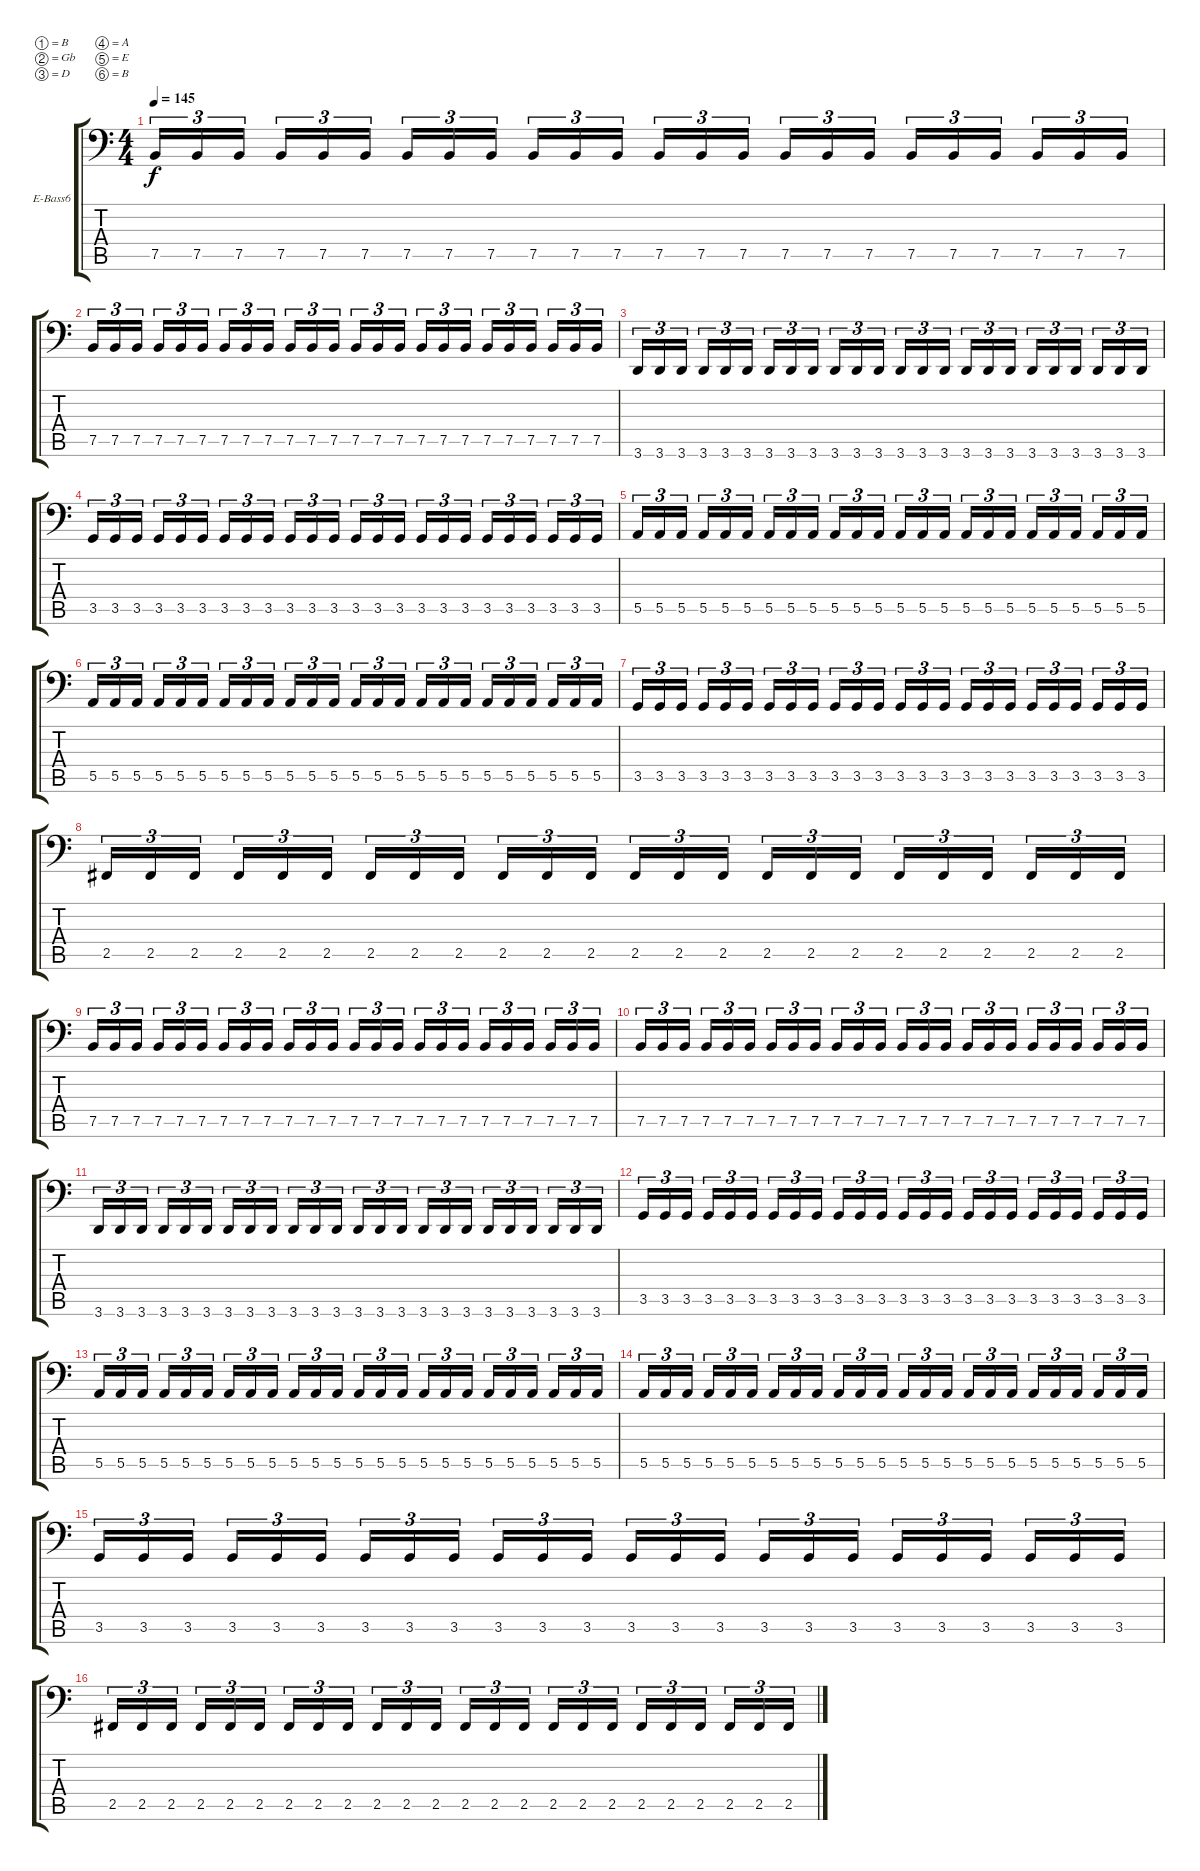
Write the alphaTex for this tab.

\bracketExtendMode groupsimilarinstruments
\firstSystemTrackNameOrientation horizontal
\otherSystemsTrackNameOrientation horizontal
\track ("TED LUNDSTROM" "E-Bass6") {instrument electricbasspick}
\staff {score tabs}
\tuning (B2 Gb2 D2 A1 E1 B0)
\ts (4 4)
\tempo 145
\clef f4
\ks c
7.5.16{tu (3 2) dy f} 7.5.16{tu (3 2)} 7.5.16{tu (3 2)} 7.5.16{tu (3 2)} 7.5.16{tu (3 2)} 7.5.16{tu (3 2)} 7.5.16{tu (3 2)} 7.5.16{tu (3 2)} 7.5.16{tu (3 2)} 7.5.16{tu (3 2)} 7.5.16{tu (3 2)} 7.5.16{tu (3 2)} 7.5.16{tu (3 2)} 7.5.16{tu (3 2)} 7.5.16{tu (3 2)} 7.5.16{tu (3 2)} 7.5.16{tu (3 2)} 7.5.16{tu (3 2)} 7.5.16{tu (3 2)} 7.5.16{tu (3 2)} 7.5.16{tu (3 2)} 7.5.16{tu (3 2)} 7.5.16{tu (3 2)} 7.5.16{tu (3 2)} |
7.5.16{tu (3 2)} 7.5.16{tu (3 2)} 7.5.16{tu (3 2)} 7.5.16{tu (3 2)} 7.5.16{tu (3 2)} 7.5.16{tu (3 2)} 7.5.16{tu (3 2)} 7.5.16{tu (3 2)} 7.5.16{tu (3 2)} 7.5.16{tu (3 2)} 7.5.16{tu (3 2)} 7.5.16{tu (3 2)} 7.5.16{tu (3 2)} 7.5.16{tu (3 2)} 7.5.16{tu (3 2)} 7.5.16{tu (3 2)} 7.5.16{tu (3 2)} 7.5.16{tu (3 2)} 7.5.16{tu (3 2)} 7.5.16{tu (3 2)} 7.5.16{tu (3 2)} 7.5.16{tu (3 2)} 7.5.16{tu (3 2)} 7.5.16{tu (3 2)} |
3.6.16{tu (3 2)} 3.6.16{tu (3 2)} 3.6.16{tu (3 2)} 3.6.16{tu (3 2)} 3.6.16{tu (3 2)} 3.6.16{tu (3 2)} 3.6.16{tu (3 2)} 3.6.16{tu (3 2)} 3.6.16{tu (3 2)} 3.6.16{tu (3 2)} 3.6.16{tu (3 2)} 3.6.16{tu (3 2)} 3.6.16{tu (3 2)} 3.6.16{tu (3 2)} 3.6.16{tu (3 2)} 3.6.16{tu (3 2)} 3.6.16{tu (3 2)} 3.6.16{tu (3 2)} 3.6.16{tu (3 2)} 3.6.16{tu (3 2)} 3.6.16{tu (3 2)} 3.6.16{tu (3 2)} 3.6.16{tu (3 2)} 3.6.16{tu (3 2)} |
3.5.16{tu (3 2)} 3.5.16{tu (3 2)} 3.5.16{tu (3 2)} 3.5.16{tu (3 2)} 3.5.16{tu (3 2)} 3.5.16{tu (3 2)} 3.5.16{tu (3 2)} 3.5.16{tu (3 2)} 3.5.16{tu (3 2)} 3.5.16{tu (3 2)} 3.5.16{tu (3 2)} 3.5.16{tu (3 2)} 3.5.16{tu (3 2)} 3.5.16{tu (3 2)} 3.5.16{tu (3 2)} 3.5.16{tu (3 2)} 3.5.16{tu (3 2)} 3.5.16{tu (3 2)} 3.5.16{tu (3 2)} 3.5.16{tu (3 2)} 3.5.16{tu (3 2)} 3.5.16{tu (3 2)} 3.5.16{tu (3 2)} 3.5.16{tu (3 2)} |
5.5.16{tu (3 2)} 5.5.16{tu (3 2)} 5.5.16{tu (3 2)} 5.5.16{tu (3 2)} 5.5.16{tu (3 2)} 5.5.16{tu (3 2)} 5.5.16{tu (3 2)} 5.5.16{tu (3 2)} 5.5.16{tu (3 2)} 5.5.16{tu (3 2)} 5.5.16{tu (3 2)} 5.5.16{tu (3 2)} 5.5.16{tu (3 2)} 5.5.16{tu (3 2)} 5.5.16{tu (3 2)} 5.5.16{tu (3 2)} 5.5.16{tu (3 2)} 5.5.16{tu (3 2)} 5.5.16{tu (3 2)} 5.5.16{tu (3 2)} 5.5.16{tu (3 2)} 5.5.16{tu (3 2)} 5.5.16{tu (3 2)} 5.5.16{tu (3 2)} |
5.5.16{tu (3 2)} 5.5.16{tu (3 2)} 5.5.16{tu (3 2)} 5.5.16{tu (3 2)} 5.5.16{tu (3 2)} 5.5.16{tu (3 2)} 5.5.16{tu (3 2)} 5.5.16{tu (3 2)} 5.5.16{tu (3 2)} 5.5.16{tu (3 2)} 5.5.16{tu (3 2)} 5.5.16{tu (3 2)} 5.5.16{tu (3 2)} 5.5.16{tu (3 2)} 5.5.16{tu (3 2)} 5.5.16{tu (3 2)} 5.5.16{tu (3 2)} 5.5.16{tu (3 2)} 5.5.16{tu (3 2)} 5.5.16{tu (3 2)} 5.5.16{tu (3 2)} 5.5.16{tu (3 2)} 5.5.16{tu (3 2)} 5.5.16{tu (3 2)} |
3.5.16{tu (3 2)} 3.5.16{tu (3 2)} 3.5.16{tu (3 2)} 3.5.16{tu (3 2)} 3.5.16{tu (3 2)} 3.5.16{tu (3 2)} 3.5.16{tu (3 2)} 3.5.16{tu (3 2)} 3.5.16{tu (3 2)} 3.5.16{tu (3 2)} 3.5.16{tu (3 2)} 3.5.16{tu (3 2)} 3.5.16{tu (3 2)} 3.5.16{tu (3 2)} 3.5.16{tu (3 2)} 3.5.16{tu (3 2)} 3.5.16{tu (3 2)} 3.5.16{tu (3 2)} 3.5.16{tu (3 2)} 3.5.16{tu (3 2)} 3.5.16{tu (3 2)} 3.5.16{tu (3 2)} 3.5.16{tu (3 2)} 3.5.16{tu (3 2)} |
2.5.16{tu (3 2)} 2.5.16{tu (3 2)} 2.5.16{tu (3 2)} 2.5.16{tu (3 2)} 2.5.16{tu (3 2)} 2.5.16{tu (3 2)} 2.5.16{tu (3 2)} 2.5.16{tu (3 2)} 2.5.16{tu (3 2)} 2.5.16{tu (3 2)} 2.5.16{tu (3 2)} 2.5.16{tu (3 2)} 2.5.16{tu (3 2)} 2.5.16{tu (3 2)} 2.5.16{tu (3 2)} 2.5.16{tu (3 2)} 2.5.16{tu (3 2)} 2.5.16{tu (3 2)} 2.5.16{tu (3 2)} 2.5.16{tu (3 2)} 2.5.16{tu (3 2)} 2.5.16{tu (3 2)} 2.5.16{tu (3 2)} 2.5.16{tu (3 2)} |
7.5.16{tu (3 2)} 7.5.16{tu (3 2)} 7.5.16{tu (3 2)} 7.5.16{tu (3 2)} 7.5.16{tu (3 2)} 7.5.16{tu (3 2)} 7.5.16{tu (3 2)} 7.5.16{tu (3 2)} 7.5.16{tu (3 2)} 7.5.16{tu (3 2)} 7.5.16{tu (3 2)} 7.5.16{tu (3 2)} 7.5.16{tu (3 2)} 7.5.16{tu (3 2)} 7.5.16{tu (3 2)} 7.5.16{tu (3 2)} 7.5.16{tu (3 2)} 7.5.16{tu (3 2)} 7.5.16{tu (3 2)} 7.5.16{tu (3 2)} 7.5.16{tu (3 2)} 7.5.16{tu (3 2)} 7.5.16{tu (3 2)} 7.5.16{tu (3 2)} |
7.5.16{tu (3 2)} 7.5.16{tu (3 2)} 7.5.16{tu (3 2)} 7.5.16{tu (3 2)} 7.5.16{tu (3 2)} 7.5.16{tu (3 2)} 7.5.16{tu (3 2)} 7.5.16{tu (3 2)} 7.5.16{tu (3 2)} 7.5.16{tu (3 2)} 7.5.16{tu (3 2)} 7.5.16{tu (3 2)} 7.5.16{tu (3 2)} 7.5.16{tu (3 2)} 7.5.16{tu (3 2)} 7.5.16{tu (3 2)} 7.5.16{tu (3 2)} 7.5.16{tu (3 2)} 7.5.16{tu (3 2)} 7.5.16{tu (3 2)} 7.5.16{tu (3 2)} 7.5.16{tu (3 2)} 7.5.16{tu (3 2)} 7.5.16{tu (3 2)} |
3.6.16{tu (3 2)} 3.6.16{tu (3 2)} 3.6.16{tu (3 2)} 3.6.16{tu (3 2)} 3.6.16{tu (3 2)} 3.6.16{tu (3 2)} 3.6.16{tu (3 2)} 3.6.16{tu (3 2)} 3.6.16{tu (3 2)} 3.6.16{tu (3 2)} 3.6.16{tu (3 2)} 3.6.16{tu (3 2)} 3.6.16{tu (3 2)} 3.6.16{tu (3 2)} 3.6.16{tu (3 2)} 3.6.16{tu (3 2)} 3.6.16{tu (3 2)} 3.6.16{tu (3 2)} 3.6.16{tu (3 2)} 3.6.16{tu (3 2)} 3.6.16{tu (3 2)} 3.6.16{tu (3 2)} 3.6.16{tu (3 2)} 3.6.16{tu (3 2)} |
3.5.16{tu (3 2)} 3.5.16{tu (3 2)} 3.5.16{tu (3 2)} 3.5.16{tu (3 2)} 3.5.16{tu (3 2)} 3.5.16{tu (3 2)} 3.5.16{tu (3 2)} 3.5.16{tu (3 2)} 3.5.16{tu (3 2)} 3.5.16{tu (3 2)} 3.5.16{tu (3 2)} 3.5.16{tu (3 2)} 3.5.16{tu (3 2)} 3.5.16{tu (3 2)} 3.5.16{tu (3 2)} 3.5.16{tu (3 2)} 3.5.16{tu (3 2)} 3.5.16{tu (3 2)} 3.5.16{tu (3 2)} 3.5.16{tu (3 2)} 3.5.16{tu (3 2)} 3.5.16{tu (3 2)} 3.5.16{tu (3 2)} 3.5.16{tu (3 2)} |
5.5.16{tu (3 2)} 5.5.16{tu (3 2)} 5.5.16{tu (3 2)} 5.5.16{tu (3 2)} 5.5.16{tu (3 2)} 5.5.16{tu (3 2)} 5.5.16{tu (3 2)} 5.5.16{tu (3 2)} 5.5.16{tu (3 2)} 5.5.16{tu (3 2)} 5.5.16{tu (3 2)} 5.5.16{tu (3 2)} 5.5.16{tu (3 2)} 5.5.16{tu (3 2)} 5.5.16{tu (3 2)} 5.5.16{tu (3 2)} 5.5.16{tu (3 2)} 5.5.16{tu (3 2)} 5.5.16{tu (3 2)} 5.5.16{tu (3 2)} 5.5.16{tu (3 2)} 5.5.16{tu (3 2)} 5.5.16{tu (3 2)} 5.5.16{tu (3 2)} |
5.5.16{tu (3 2)} 5.5.16{tu (3 2)} 5.5.16{tu (3 2)} 5.5.16{tu (3 2)} 5.5.16{tu (3 2)} 5.5.16{tu (3 2)} 5.5.16{tu (3 2)} 5.5.16{tu (3 2)} 5.5.16{tu (3 2)} 5.5.16{tu (3 2)} 5.5.16{tu (3 2)} 5.5.16{tu (3 2)} 5.5.16{tu (3 2)} 5.5.16{tu (3 2)} 5.5.16{tu (3 2)} 5.5.16{tu (3 2)} 5.5.16{tu (3 2)} 5.5.16{tu (3 2)} 5.5.16{tu (3 2)} 5.5.16{tu (3 2)} 5.5.16{tu (3 2)} 5.5.16{tu (3 2)} 5.5.16{tu (3 2)} 5.5.16{tu (3 2)} |
3.5.16{tu (3 2)} 3.5.16{tu (3 2)} 3.5.16{tu (3 2)} 3.5.16{tu (3 2)} 3.5.16{tu (3 2)} 3.5.16{tu (3 2)} 3.5.16{tu (3 2)} 3.5.16{tu (3 2)} 3.5.16{tu (3 2)} 3.5.16{tu (3 2)} 3.5.16{tu (3 2)} 3.5.16{tu (3 2)} 3.5.16{tu (3 2)} 3.5.16{tu (3 2)} 3.5.16{tu (3 2)} 3.5.16{tu (3 2)} 3.5.16{tu (3 2)} 3.5.16{tu (3 2)} 3.5.16{tu (3 2)} 3.5.16{tu (3 2)} 3.5.16{tu (3 2)} 3.5.16{tu (3 2)} 3.5.16{tu (3 2)} 3.5.16{tu (3 2)} |
2.5.16{tu (3 2)} 2.5.16{tu (3 2)} 2.5.16{tu (3 2)} 2.5.16{tu (3 2)} 2.5.16{tu (3 2)} 2.5.16{tu (3 2)} 2.5.16{tu (3 2)} 2.5.16{tu (3 2)} 2.5.16{tu (3 2)} 2.5.16{tu (3 2)} 2.5.16{tu (3 2)} 2.5.16{tu (3 2)} 2.5.16{tu (3 2)} 2.5.16{tu (3 2)} 2.5.16{tu (3 2)} 2.5.16{tu (3 2)} 2.5.16{tu (3 2)} 2.5.16{tu (3 2)} 2.5.16{tu (3 2)} 2.5.16{tu (3 2)} 2.5.16{tu (3 2)} 2.5.16{tu (3 2)} 2.5.16{tu (3 2)} 2.5.16{tu (3 2)}
